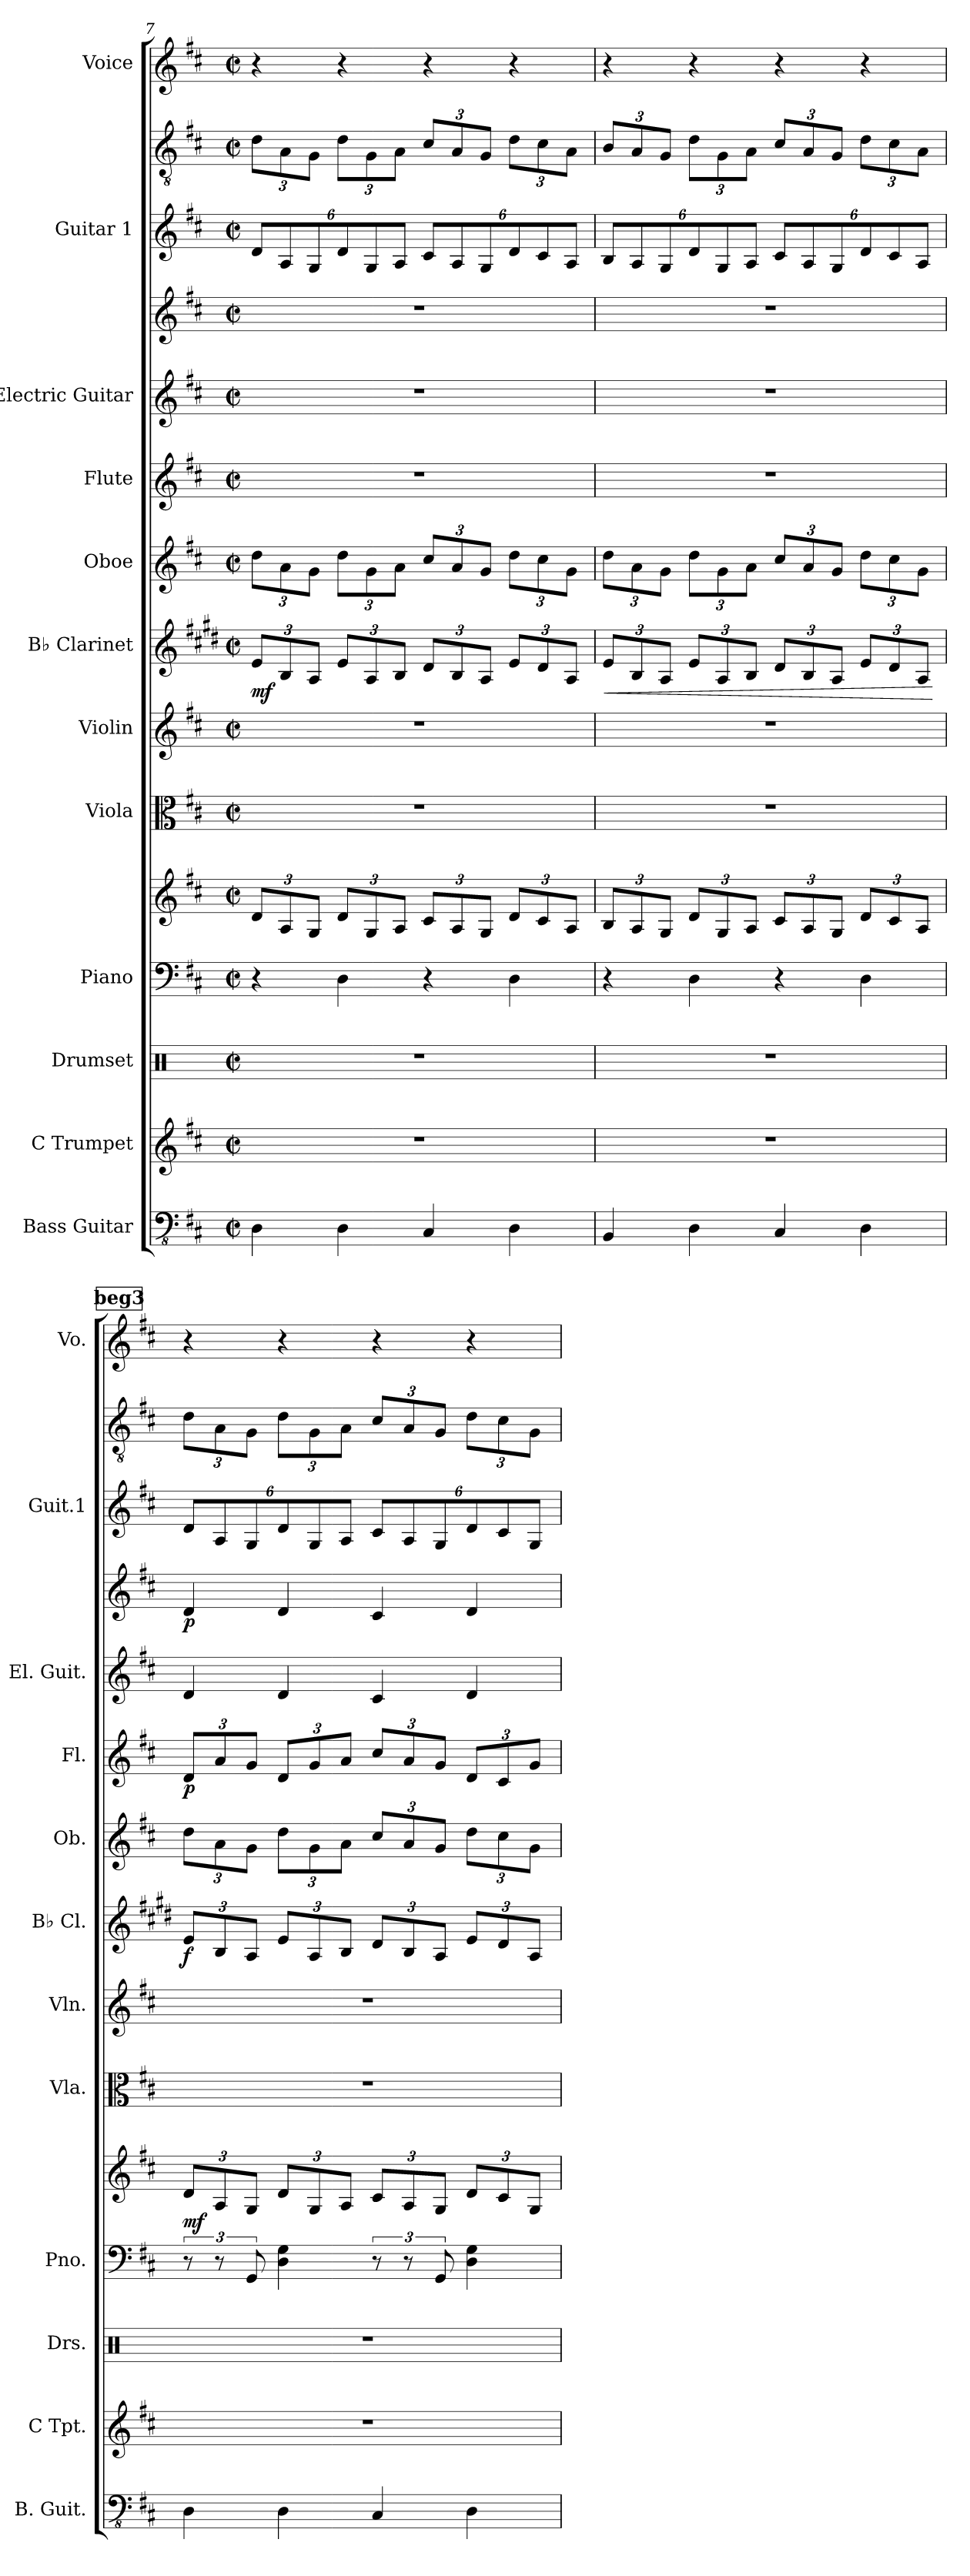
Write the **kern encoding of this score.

**kern	**kern	**kern	**kern	**kern	**dynam	**kern	**kern	**kern	**dynam	**kern	**kern	**dynam	**kern	**kern	**dynam	**kern	**kern	**kern
*part12	*part11	*part10	*part9	*part9	*part9	*part8	*part7	*part6	*part6	*part5	*part4	*part4	*part3	*part3	*part3	*part2	*part2	*part1
*staff15	*staff14	*staff13	*staff12	*staff11	*staff11/12	*staff10	*staff9	*staff8	*staff8	*staff7	*staff6	*staff6	*staff5	*staff4	*staff4/5	*staff3	*staff2	*staff1
*I"Bass Guitar	*I"C Trumpet	*I"Drumset	*I"Piano	*	*	*I"Viola	*I"Violin	*I"B♭ Clarinet	*	*I"Oboe	*I"Flute	*	*I"Electric Guitar	*	*	*I"Guitar 1	*	*I"Voice
*I'B. Guit.	*I'C Tpt.	*I'Drs.	*I'Pno.	*	*	*I'Vla.	*I'Vln.	*I'B♭ Cl.	*	*I'Ob.	*I'Fl.	*	*I'El. Guit.	*	*	*I'Guit.1	*	*I'Vo.
*clefFv4	*clefG2	*clefX	*clefF4	*clefG2	*	*clefC3	*clefG2	*clefG2	*	*clefG2	*clefG2	*	*	*clefG2	*	*	*clefGv2	*clefG2
*	*	*	*	*	*	*	*	*ITrd1c2	*	*	*	*	*	*	*	*	*	*
*k[f#c#]	*k[f#c#]	*k[]	*k[f#c#]	*k[f#c#]	*	*k[f#c#]	*k[f#c#]	*k[f#c#]	*	*k[f#c#]	*k[f#c#]	*	*k[f#c#]	*k[f#c#]	*	*k[f#c#]	*k[f#c#]	*k[f#c#]
*M2/2	*M2/2	*M2/2	*M2/2	*M2/2	*	*M2/2	*M2/2	*M2/2	*	*M2/2	*M2/2	*	*M2/2	*M2/2	*	*M2/2	*M2/2	*M2/2
*met(c|)	*met(c|)	*met(c|)	*met(c|)	*met(c|)	*	*met(c|)	*met(c|)	*met(c|)	*	*met(c|)	*met(c|)	*	*met(c|)	*met(c|)	*	*met(c|)	*met(c|)	*met(c|)
*	*	*	*	*Xbrackettup	*	*	*	*Xbrackettup	*	*Xbrackettup	*	*	*	*	*	*Xbrackettup	*Xbrackettup	*
=7	=7	=7	=7	=7	=7	=7	=7	=7	=7	=7	=7	=7	=7	=7	=7	=7	=7	=7
!	!	!	!	!	!	!	!	!	!LO:DY:b	!	!	!	!	!	!	!	!	!
4DD\	1r	1r	4r	12d/L	.	1r	1r	12d/L	mf	12dd\L	1r	.	1r	1r	.	12dL	12d\L	4r
.	.	.	.	12A/	.	.	.	12A/	.	12a\	.	.	.	.	.	12A	12A\	.
.	.	.	.	12G/J	.	.	.	12G/J	.	12g\J	.	.	.	.	.	12G	12G\J	.
4DD\	.	.	4D\	12d/L	.	.	.	12d/L	.	12dd\L	.	.	.	.	.	12d	12d\L	4r
.	.	.	.	12G/	.	.	.	12G/	.	12g\	.	.	.	.	.	12G	12G\	.
.	.	.	.	12A/J	.	.	.	12A/J	.	12a\J	.	.	.	.	.	12AJ	12A\J	.
4CC#/	.	.	4r	12c#/L	.	.	.	12c#/L	.	12cc#/L	.	.	.	.	.	12c#L	12c#/L	4r
.	.	.	.	12A/	.	.	.	12A/	.	12a/	.	.	.	.	.	12A	12A/	.
.	.	.	.	12G/J	.	.	.	12G/J	.	12g/J	.	.	.	.	.	12G	12G/J	.
4DD\	.	.	4D\	12d/L	.	.	.	12d/L	.	12dd\L	.	.	.	.	.	12d	12d\L	4r
.	.	.	.	12c#/	.	.	.	12c#/	.	12cc#\	.	.	.	.	.	12c#	12c#\	.
.	.	.	.	12A/J	.	.	.	12G/J	.	12g\J	.	.	.	.	.	12AJ	12A\J	.
=8	=8	=8	=8	=8	=8	=8	=8	=8	=8	=8	=8	=8	=8	=8	=8	=8	=8	=8
!	!	!	!	!	!	!	!	!	!LO:HP:b	!	!	!	!	!	!	!	!	!
4BBB/	1r	1r	4r	12B/L	.	1r	1r	12d/L	<	12dd\L	1r	.	1r	1r	.	12BL	12B/L	4r
.	.	.	.	12A/	.	.	.	12A/	.	12a\	.	.	.	.	.	12A	12A/	.
.	.	.	.	12G/J	.	.	.	12G/J	.	12g\J	.	.	.	.	.	12G	12G/J	.
4DD\	.	.	4D\	12d/L	.	.	.	12d/L	.	12dd\L	.	.	.	.	.	12d	12d\L	4r
.	.	.	.	12G/	.	.	.	12G/	.	12g\	.	.	.	.	.	12G	12G\	.
.	.	.	.	12A/J	.	.	.	12A/J	.	12a\J	.	.	.	.	.	12AJ	12A\J	.
4CC#/	.	.	4r	12c#/L	.	.	.	12c#/L	.	12cc#/L	.	.	.	.	.	12c#L	12c#/L	4r
.	.	.	.	12A/	.	.	.	12A/	.	12a/	.	.	.	.	.	12A	12A/	.
.	.	.	.	12G/J	.	.	.	12G/J	.	12g/J	.	.	.	.	.	12G	12G/J	.
4DD\	.	.	4D\	12d/L	.	.	.	12d/L	.	12dd\L	.	.	.	.	.	12d	12d\L	4r
.	.	.	.	12c#/	.	.	.	12c#/	.	12cc#\	.	.	.	.	.	12c#	12c#\	.
.	.	.	.	12A/J	.	.	.	12G/J	.	12g\J	.	.	.	.	.	12AJ	12A\J	.
.	.	.	.	.	.	.	.	.	[	.	.	.	.	.	.	.	.	.
!!LO:PB:g=z
!!LO:REH:place=s1:a:B:fs=14:t=beg3
=9	=9	=9	=9	=9	=9	=9	=9	=9	=9	=9	=9	=9	=9	=9	=9	=9	=9	=9
*	*	*	*	*	*	*	*	*	*	*	*Xbrackettup	*	*	*	*	*	*	*
!	!	!	!	!	!LO:DY:b	!	!	!	!LO:DY:b	!	!	!LO:DY:b	!	!	!LO:DY:b	!	!	!
4DD\	1r	1r	12r	12d/L	mf	1r	1r	12d/L	f	12dd\L	12d/L	p	4d	4d/	p	12dL	12d\L	4r
.	.	.	12r	12A/	.	.	.	12A/	.	12a\	12a/	.	.	.	.	12A	12A\	.
.	.	.	12GG/	12G/J	.	.	.	12G/J	.	12g\J	12g/J	.	.	.	.	12G	12G\J	.
4DD\	.	.	4D\ 4G\	12d/L	.	.	.	12d/L	.	12dd\L	12d/L	.	4d	4d/	.	12d	12d\L	4r
.	.	.	.	12G/	.	.	.	12G/	.	12g\	12g/	.	.	.	.	12G	12G\	.
.	.	.	.	12A/J	.	.	.	12A/J	.	12a\J	12a/J	.	.	.	.	12AJ	12A\J	.
4CC#/	.	.	12r	12c#/L	.	.	.	12c#/L	.	12cc#/L	12cc#/L	.	4c#	4c#/	.	12c#L	12c#/L	4r
.	.	.	12r	12A/	.	.	.	12A/	.	12a/	12a/	.	.	.	.	12A	12A/	.
.	.	.	12GG/	12G/J	.	.	.	12G/J	.	12g/J	12g/J	.	.	.	.	12G	12G/J	.
4DD\	.	.	4D\ 4G\	12d/L	.	.	.	12d/L	.	12dd\L	12d/L	.	4d	4d/	.	12d	12d\L	4r
.	.	.	.	12c#/	.	.	.	12c#/	.	12cc#\	12c#/	.	.	.	.	12c#	12c#\	.
.	.	.	.	12G/J	.	.	.	12G/J	.	12g\J	12g/J	.	.	.	.	12GJ	12G\J	.
=	=	=	=	=	=	=	=	=	=	=	=	=	=	=	=	=	=	=
*-	*-	*-	*-	*-	*-	*-	*-	*-	*-	*-	*-	*-	*-	*-	*-	*-	*-	*-
